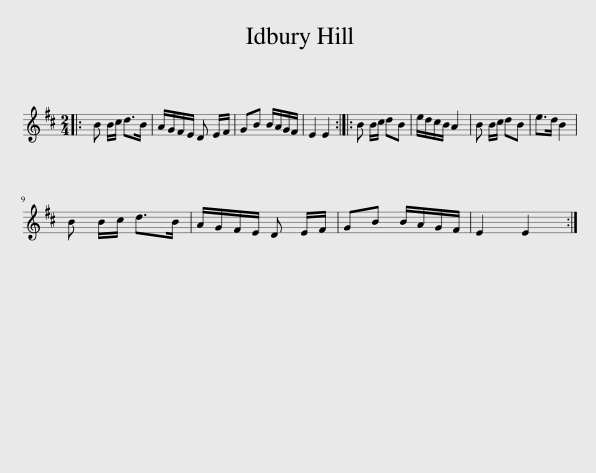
X:1
L:1/8
M:2/4
I:linebreak $
K:D
V:1 treble
V:1
|: B B/c/ d>B | A/G/F/E/ D E/F/ | GB B/A/G/F/ | E2 E2 :: B B/c/ dB | %5
 e/d/c/B/ A2 | B B/c/ dB | e>d B2 |$ B B/c/ d>B | A/G/F/E/ D E/F/ | %10
 GB B/A/G/F/ | E2 E2 :| %12
